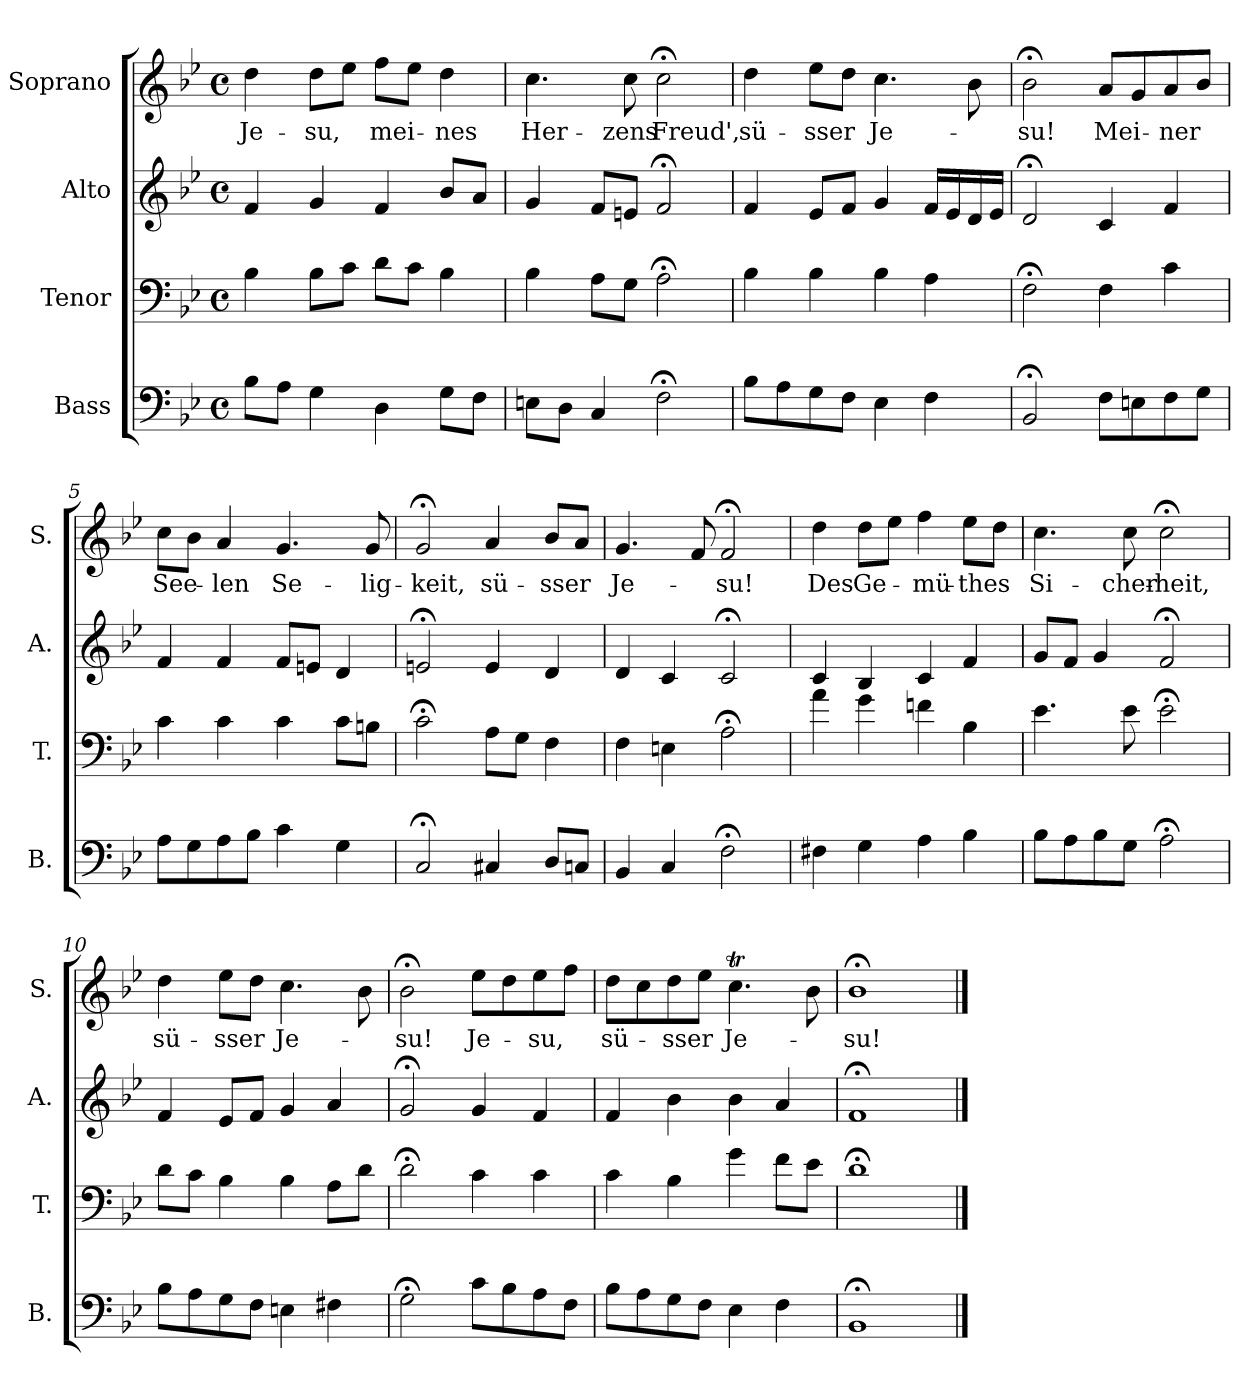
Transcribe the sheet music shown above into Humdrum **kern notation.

**kern	**kern	**kern	**kern	**text
*part4	*part3	*part2	*part1	*part1
*staff4	*staff3	*staff2	*staff1	*staff1
*I"Bass	*I"Tenor	*I"Alto	*I"Soprano	*
*I'B.	*I'T.	*I'A.	*I'S.	*
*clefF4	*clefF4	*clefG2	*clefG2	*
*k[b-e-]	*k[b-e-]	*k[b-e-]	*k[b-e-]	*
*B-:	*B-:	*B-:	*B-:	*
*M4/4	*M4/4	*M4/4	*M4/4	*
*met(c)	*met(c)	*met(c)	*met(c)	*
=1	=1	=1	=1	=1
!	!	!	!	!LO:LY:b
8B-\L	4B-\	4f/	4dd\	Je-
8A\J	.	.	.	.
!	!	!	!	!LO:LY:b
4G\	8B-\L	4g/	8dd\L	-su,
.	8c\J	.	8ee-\J	.
!	!	!	!	!LO:LY:b
4D\	8d\L	4f/	8ff\L	mei-
.	8c\J	.	8ee-\J	.
!	!	!	!	!LO:LY:b
8G\L	4B-\	8b-/L	4dd\	-nes
8F\J	.	8a/J	.	.
=2	=2	=2	=2	=2
!	!	!	!	!LO:LY:b
8En\L	4B-\	4g/	4.cc\	Her-
8D\J	.	.	.	.
4C/	8A\L	8f/L	.	.
!	!	!	!	!LO:LY:b
.	8G\J	8en/J	8cc\	-zens
!	!	!	!	!LO:LY:b
2F;<\	2A;<\	2f;</	2cc;<\	Freud',
=3	=3	=3	=3	=3
!	!	!	!	!LO:LY:b
8B-\L	4B-\	4f/	4dd\	sü-
8A\	.	.	.	.
!	!	!	!	!LO:LY:b
8G\	4B-\	8e-/L	8ee-\L	-sser
8F\J	.	8f/J	8dd\J	.
!	!	!	!	!LO:LY:b
4E-\	4B-\	4g/	4.cc\	Je-
4F\	4A\	16f/LL	.	.
.	.	16e-/	.	.
.	.	16d/	8b-\	.
.	.	16e-/JJ	.	.
=4	=4	=4	=4	=4
!	!	!	!	!LO:LY:b
2BB-;</	2F;<\	2d;</	2b-;<\	-su!
!	!	!	!	!LO:LY:b
8F\L	4F\	4c/	8a/L	Mei-
8En\	.	.	8g/	.
!	!	!	!	!LO:LY:b
8F\	4c\	4f/	8a/	-ner
8G\J	.	.	8b-/J	.
!!LO:LB:g=z
=5	=5	=5	=5	=5
!	!	!	!	!LO:LY:b
8A\L	4c\	4f/	8cc\L	See-
8G\	.	.	8b-\J	.
!	!	!	!	!LO:LY:b
8A\	4c\	4f/	4a/	-len
8B-\J	.	.	.	.
!	!	!	!	!LO:LY:b
4c\	4c\	8f/L	4.g/	Se-
.	.	8en/J	.	.
4G\	8c\L	4d/	.	.
!	!	!	!	!LO:LY:b
.	8Bn\J	.	8g/	-lig-
=6	=6	=6	=6	=6
!	!	!	!	!LO:LY:b
2C;</	2c;<\	2en;</	2g;</	-keit,
!	!	!	!	!LO:LY:b
4C#X/	8A\L	4e/	4a/	sü-
.	8G\J	.	.	.
!	!	!	!	!LO:LY:b
8D/L	4F\	4d/	8b-/L	-sser
8Cn/J	.	.	8a/J	.
=7	=7	=7	=7	=7
!	!	!	!	!LO:LY:b
4BB-/	4F\	4d/	4.g/	Je-
4C/	4En\	4c/	.	.
.	.	.	8f/	.
!	!	!	!	!LO:LY:b
2F;<\	2A;<\	2c;</	2f;</	-su!
=8	=8	=8	=8	=8
!	!	!	!	!LO:LY:b
4F#X\	4a\	4c/	4dd\	Des
!	!	!	!	!LO:LY:b
4G\	4g\	4B-/	8dd\L	Ge-
.	.	.	8ee-\J	.
!	!	!	!	!LO:LY:b
4A\	4fn\	4c/	4ff\	-mü-
!	!	!	!	!LO:LY:b
4B-\	4B-\	4f/	8ee-\L	-thes
.	.	.	8dd\J	.
!!LO:PB:g=z
=9	=9	=9	=9	=9
!	!	!	!	!LO:LY:b
8B-\L	4.e-\	8g/L	4.cc\	Si-
8A\	.	8f/J	.	.
8B-\	.	4g/	.	.
!	!	!	!	!LO:LY:b
8G\J	8e-\	.	8cc\	-cher-
!	!	!	!	!LO:LY:b
2A;<\	2e-;<\	2f;</	2cc;<\	-heit,
=10	=10	=10	=10	=10
!	!	!	!	!LO:LY:b
8B-\L	8d\L	4f/	4dd\	sü-
8A\	8c\J	.	.	.
!	!	!	!	!LO:LY:b
8G\	4B-\	8e-/L	8ee-\L	-sser
8F\J	.	8f/J	8dd\J	.
!	!	!	!	!LO:LY:b
4En\	4B-\	4g/	4.cc\	Je-
4F#X\	8A\L	4a/	.	.
.	8d\J	.	8b-\	.
=11	=11	=11	=11	=11
!	!	!	!	!LO:LY:b
2G;<\	2d;<\	2g;</	2b-;<\	-su!
!	!	!	!	!LO:LY:b
8c\L	4c\	4g/	8ee-\L	Je-
8B-\	.	.	8dd\	.
!	!	!	!	!LO:LY:b
8A\	4c\	4f/	8ee-\	-su,
8F\J	.	.	8ff\J	.
=12	=12	=12	=12	=12
!	!	!	!	!LO:LY:b
8B-\L	4c\	4f/	8dd\L	sü-
8A\	.	.	8cc\	.
!	!	!	!	!LO:LY:b
8G\	4B-\	4b-\	8dd\	-sser
8F\J	.	.	8ee-\J	.
!	!	!	!	!LO:LY:b
4E-\	4g\	4b-\	4.ccT\	Je-
4F\	8f\L	4a/	.	.
.	8e-\J	.	8b-\	.
=13	=13	=13	=13	=13
!	!	!	!	!LO:LY:b
1BB-;<	1d;<	1f;<	1b-;<	-su!
==	==	==	==	==
*-	*-	*-	*-	*-
